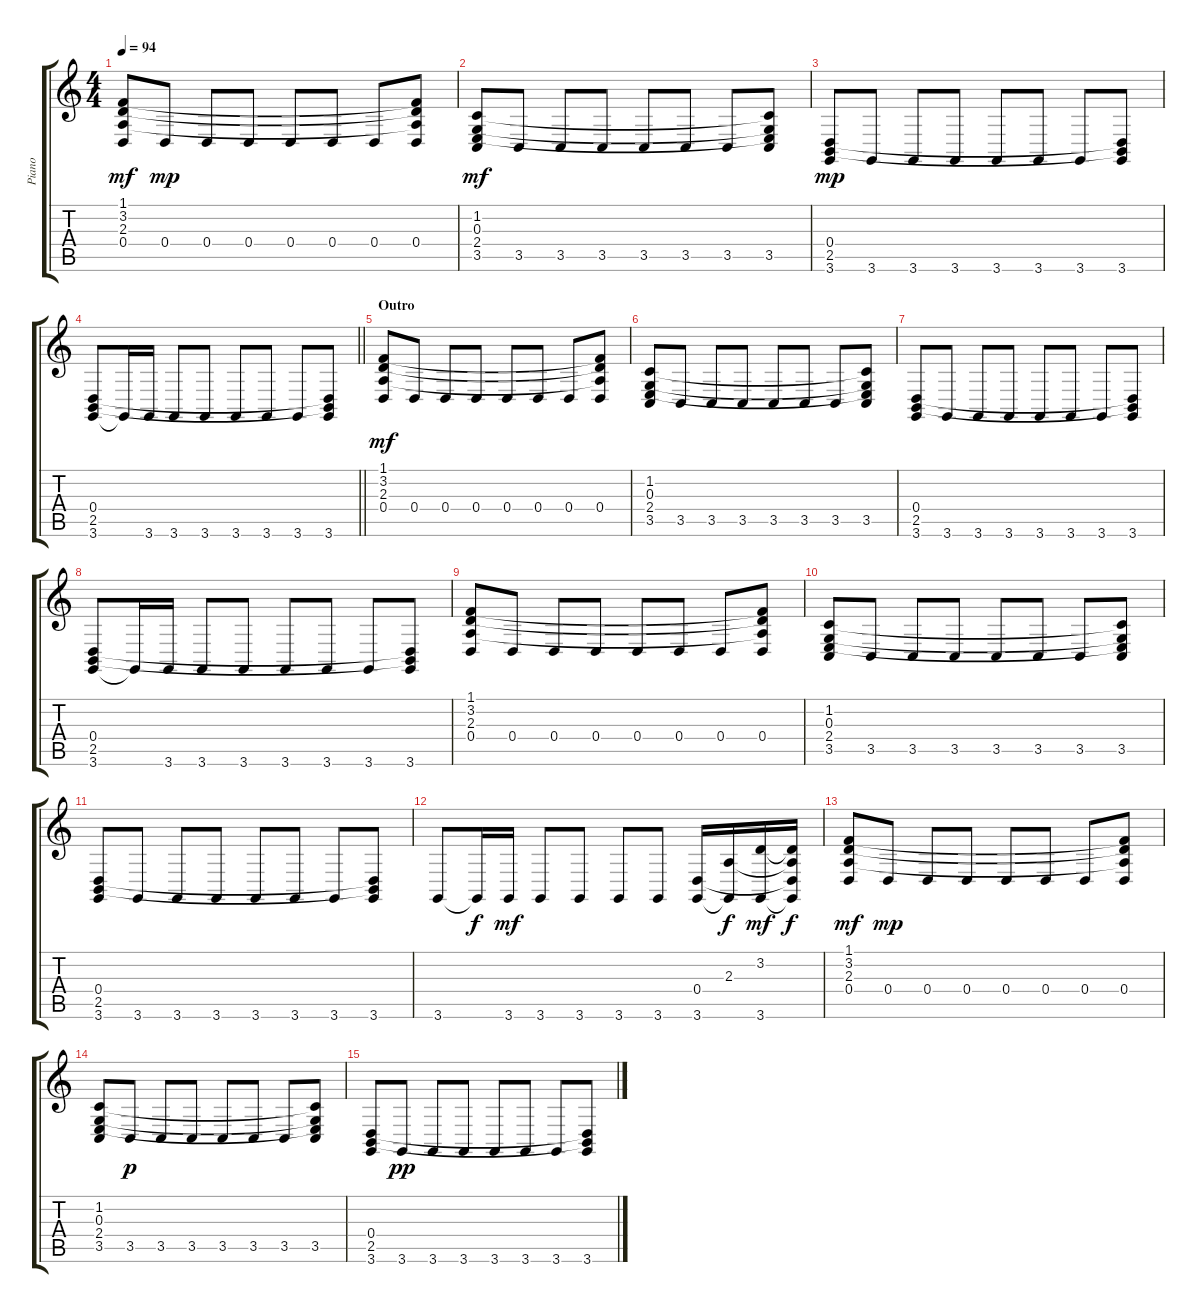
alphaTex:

\track ("Piano" "Piano") {instrument acousticgrandpiano}
\staff {score tabs}
\tuning (E4 B3 G3 D3 A2 E2) {hide}
\ts (4 4)
\tempo 94
\clef g2
\ks c
(1.1 3.2 2.3 0.4).8{dy mf} 0.4.8{dy mp} 0.4.8 0.4.8 0.4.8 0.4.8 0.4.8 (1.1{t} 3.2{t} 2.3{t} 0.4).8 |
(1.2 0.3 2.4 3.5).8{dy mf} 3.5.8 3.5.8 3.5.8 3.5.8 3.5.8 3.5.8 (1.2{t} 0.3{t} 2.4{t} 3.5).8 |
(0.4 2.5 3.6).8{dy mp} 3.6.8 3.6.8 3.6.8 3.6.8 3.6.8 3.6.8 (0.4{t} 2.5{t} 3.6).8 |
\barLineRight lightlight
(0.4 2.5 3.6).8 3.6{t}.16 3.6.16 3.6.8 3.6.8 3.6.8 3.6.8 3.6.8 (0.4{t} 2.5{t} 3.6).8 |
\section ("" "Outro")
(1.1 3.2 2.3 0.4).8{dy mf} 0.4.8 0.4.8 0.4.8 0.4.8 0.4.8 0.4.8 (1.1{t} 3.2{t} 2.3{t} 0.4).8 |
(1.2 0.3 2.4 3.5).8 3.5.8 3.5.8 3.5.8 3.5.8 3.5.8 3.5.8 (1.2{t} 0.3{t} 2.4{t} 3.5).8 |
(0.4 2.5 3.6).8 3.6.8 3.6.8 3.6.8 3.6.8 3.6.8 3.6.8 (0.4{t} 2.5{t} 3.6).8 |
(0.4 2.5 3.6).8 3.6{t}.16 3.6.16 3.6.8 3.6.8 3.6.8 3.6.8 3.6.8 (0.4{t} 2.5{t} 3.6).8 |
(1.1 3.2 2.3 0.4).8 0.4.8 0.4.8 0.4.8 0.4.8 0.4.8 0.4.8 (1.1{t} 3.2{t} 2.3{t} 0.4).8 |
(1.2 0.3 2.4 3.5).8 3.5.8 3.5.8 3.5.8 3.5.8 3.5.8 3.5.8 (1.2{t} 0.3{t} 2.4{t} 3.5).8 |
(0.4 2.5 3.6).8 3.6.8 3.6.8 3.6.8 3.6.8 3.6.8 3.6.8 (0.4{t} 2.5{t} 3.6).8 |
3.6.8 3.6{t}.16{dy f} 3.6.16{dy mf} 3.6.8 3.6.8 3.6.8 3.6.8 (0.4 3.6).16 (2.3 3.6{t}).16{dy f} (3.2 3.6).16{dy mf} (3.2{t} 2.3{t} 0.4{t} 3.6{t}).16{dy f} |
(1.1 3.2 2.3 0.4).8{dy mf} 0.4.8{dy mp} 0.4.8 0.4.8 0.4.8 0.4.8 0.4.8 (1.1{t} 3.2{t} 2.3{t} 0.4).8 |
(1.2 0.3 2.4 3.5).8 3.5.8{dy p} 3.5.8 3.5.8 3.5.8 3.5.8 3.5.8 (1.2{t} 0.3{t} 2.4{t} 3.5).8 |
(0.4 2.5 3.6).8 3.6.8{dy pp} 3.6.8 3.6.8 3.6.8 3.6.8 3.6.8 (0.4{t} 2.5{t} 3.6).8
